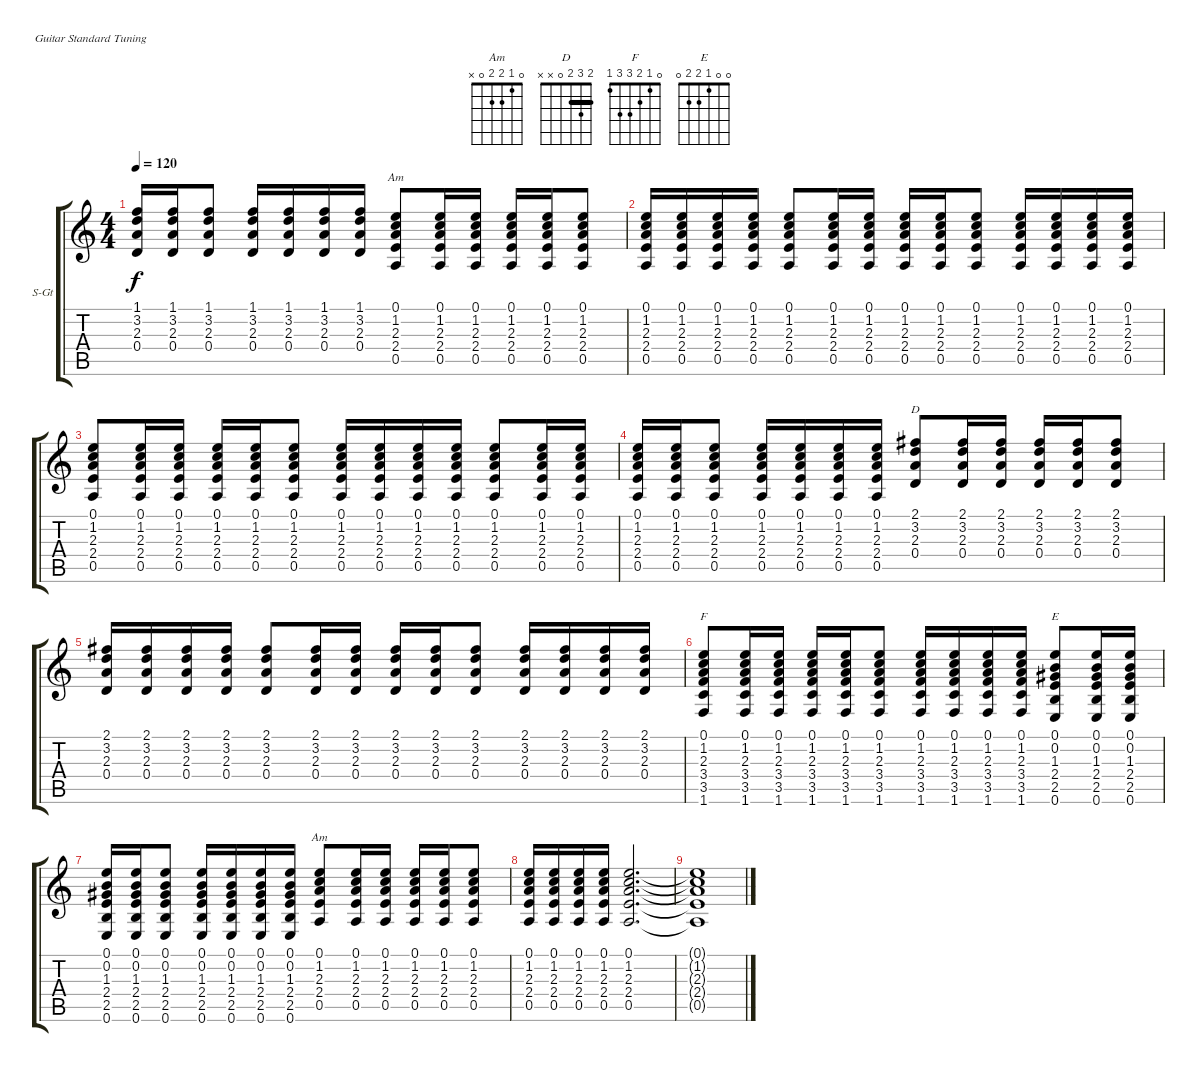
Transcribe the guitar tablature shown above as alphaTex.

\defaultSystemsLayout 4
\bracketExtendMode groupsimilarinstruments
\firstSystemTrackNameOrientation horizontal
\otherSystemsTrackNameOrientation horizontal
\track ("Steel Guitar" "S-Gt") {solo instrument acousticguitarsteel}
\staff {score tabs}
\tuning (E4 B3 G3 D3 A2 E2)
\chord ("Am" 0 1 2 2 0 x)
\chord ("D" 2 3 2 0 x x) {barre 2}
\chord ("F" 0 1 2 3 3 1)
\chord ("E" 0 0 1 2 2 0)
\ts (4 4)
\tempo 120
\clef g2
\scale
0.333333
\ks c
(0.4 2.3 3.2 1.1).16{dy f} (0.4 2.3 3.2 1.1).16 (0.4 2.3 3.2 1.1).8 (0.4 2.3 3.2 1.1).16 (0.4 2.3 3.2 1.1).16 (0.4 2.3 3.2 1.1).16 (0.4 2.3 3.2 1.1).16 (0.5 2.4 2.3 1.2 0.1).8{ch "Am"} (0.5 2.4 2.3 1.2 0.1).16 (0.5 2.4 2.3 1.2 0.1).16 (0.5 2.4 2.3 1.2 0.1).16 (0.5 2.4 2.3 1.2 0.1).16 (0.5 2.4 2.3 1.2 0.1).8 |
\scale
0.333333 (0.5 2.4 2.3 1.2 0.1).16 (0.5 2.4 2.3 1.2 0.1).16 (0.5 2.4 2.3 1.2 0.1).16 (0.5 2.4 2.3 1.2 0.1).16 (0.5 2.4 2.3 1.2 0.1).8 (0.5 2.4 2.3 1.2 0.1).16 (0.5 2.4 2.3 1.2 0.1).16 (0.5 2.4 2.3 1.2 0.1).16 (0.5 2.4 2.3 1.2 0.1).16 (0.5 2.4 2.3 1.2 0.1).8 (0.5 2.4 2.3 1.2 0.1).16 (0.5 2.4 2.3 1.2 0.1).16 (0.5 2.4 2.3 1.2 0.1).16 (0.5 2.4 2.3 1.2 0.1).16 |
\scale
0.333333 (0.5 2.4 2.3 1.2 0.1).8 (0.5 2.4 2.3 1.2 0.1).16 (0.5 2.4 2.3 1.2 0.1).16 (0.5 2.4 2.3 1.2 0.1).16 (0.5 2.4 2.3 1.2 0.1).16 (0.5 2.4 2.3 1.2 0.1).8 (0.5 2.4 2.3 1.2 0.1).16 (0.5 2.4 2.3 1.2 0.1).16 (0.5 2.4 2.3 1.2 0.1).16 (0.5 2.4 2.3 1.2 0.1).16 (0.5 2.4 2.3 1.2 0.1).8 (0.5 2.4 2.3 1.2 0.1).16 (0.5 2.4 2.3 1.2 0.1).16 |
\scale
0.333333 (0.5 2.4 2.3 1.2 0.1).16 (0.5 2.4 2.3 1.2 0.1).16 (0.5 2.4 2.3 1.2 0.1).8 (0.5 2.4 2.3 1.2 0.1).16 (0.5 2.4 2.3 1.2 0.1).16 (0.5 2.4 2.3 1.2 0.1).16 (0.5 2.4 2.3 1.2 0.1).16 (0.4 2.3 3.2 2.1).8{ch "D"} (0.4 2.3 3.2 2.1).16 (0.4 2.3 3.2 2.1).16 (0.4 2.3 3.2 2.1).16 (0.4 2.3 3.2 2.1).16 (0.4 2.3 3.2 2.1).8 |
\scale
0.333333 (0.4 2.3 3.2 2.1).16 (0.4 2.3 3.2 2.1).16 (0.4 2.3 3.2 2.1).16 (0.4 2.3 3.2 2.1).16 (0.4 2.3 3.2 2.1).8 (0.4 2.3 3.2 2.1).16 (0.4 2.3 3.2 2.1).16 (0.4 2.3 3.2 2.1).16 (0.4 2.3 3.2 2.1).16 (0.4 2.3 3.2 2.1).8 (0.4 2.3 3.2 2.1).16 (0.4 2.3 3.2 2.1).16 (0.4 2.3 3.2 2.1).16 (0.4 2.3 3.2 2.1).16 |
(3.5 3.4 2.3 1.2 0.1 1.6).8{ch "F"} (3.5 3.4 2.3 1.2 0.1 1.6).16 (3.5 3.4 2.3 1.2 0.1 1.6).16 (3.5 3.4 2.3 1.2 0.1 1.6).16 (3.5 3.4 2.3 1.2 0.1 1.6).16 (3.5 3.4 2.3 1.2 0.1 1.6).8 (3.5 3.4 2.3 1.2 0.1 1.6).16 (3.5 3.4 2.3 1.2 0.1 1.6).16 (3.5 3.4 2.3 1.2 0.1 1.6).16 (3.5 3.4 2.3 1.2 0.1 1.6).16 (2.5 2.4 1.3 0.2 0.1 0.6).8{ch "E"} (2.5 2.4 1.3 0.2 0.1 0.6).16 (2.5 2.4 1.3 0.2 0.1 0.6).16 |
(2.5 2.4 1.3 0.2 0.1 0.6).16 (2.5 2.4 1.3 0.2 0.1 0.6).16 (2.5 2.4 1.3 0.2 0.1 0.6).8 (2.5 2.4 1.3 0.2 0.1 0.6).16 (2.5 2.4 1.3 0.2 0.1 0.6).16 (2.5 2.4 1.3 0.2 0.1 0.6).16 (2.5 2.4 1.3 0.2 0.1 0.6).16 (0.5 2.4 2.3 1.2 0.1).8{ch "Am"} (0.5 2.4 2.3 1.2 0.1).16 (0.5 2.4 2.3 1.2 0.1).16 (0.5 2.4 2.3 1.2 0.1).16 (0.5 2.4 2.3 1.2 0.1).16 (0.5 2.4 2.3 1.2 0.1).8 |
(0.5 2.4 2.3 1.2 0.1).16 (0.5 2.4 2.3 1.2 0.1).16 (0.5 2.4 2.3 1.2 0.1).16 (0.5 2.4 2.3 1.2 0.1).16 (0.5 2.4 2.3 1.2 0.1).2{d} |
(0.5{t} 2.4{t} 2.3{t} 1.2{t} 0.1{t}).1
